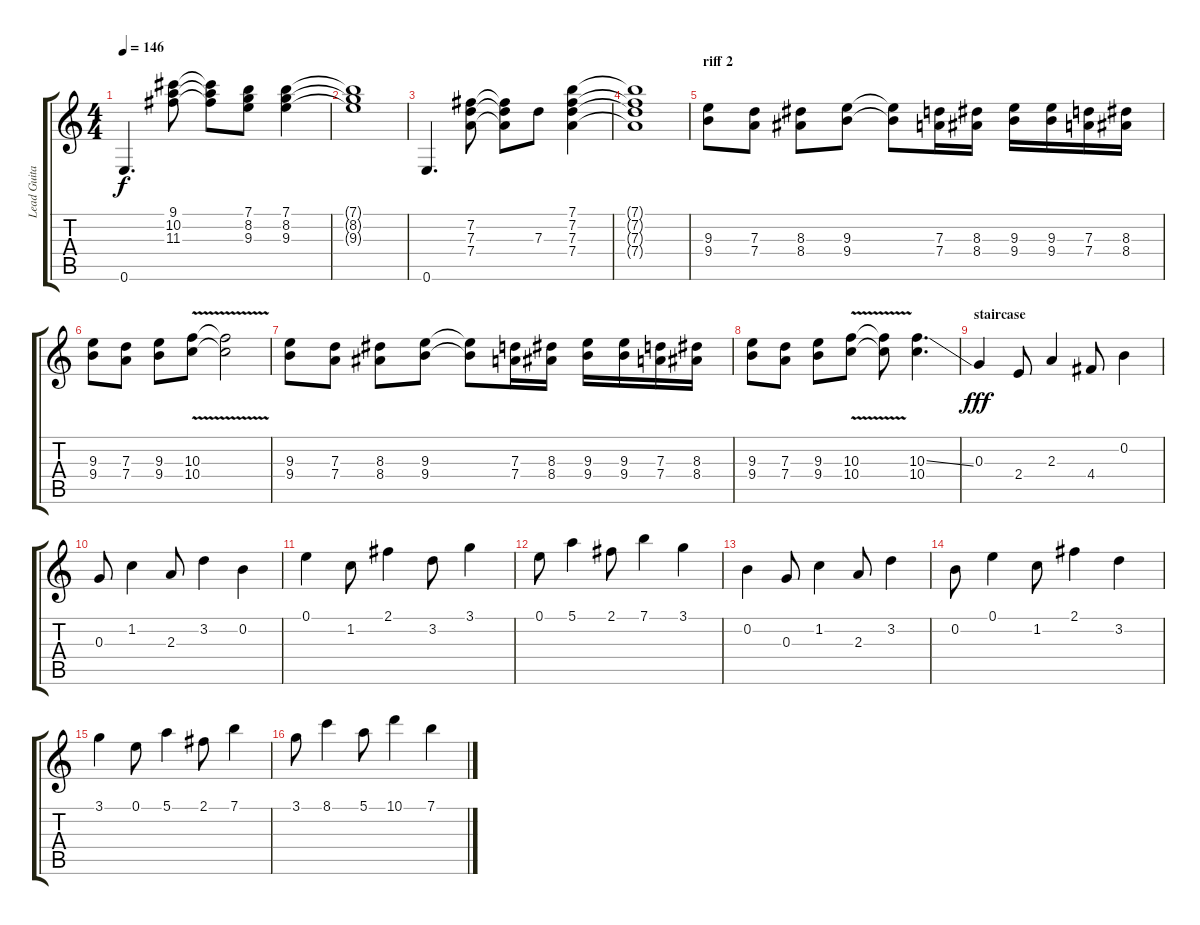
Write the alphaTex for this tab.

\track ("Lead Guitar" "Lead Guita") {instrument distortionguitar}
\staff {score tabs}
\tuning (E4 B3 G3 D3 A2 E2) {hide}
\ts (4 4)
\tempo 146
\clef g2
\ks c
0.6.4{d dy f} (9.1 10.2 11.3).8 (9.1{t} 10.2{t} 11.3{t}).8 (7.1 8.2 9.3).8 (7.1 8.2 9.3).4 |
(7.1{t} 8.2{t} 9.3{t}).1 |
0.6.4{d} (7.2 7.3 7.4).8 (7.2{t} 7.3{t} 7.4{t}).8 7.3.8 (7.1 7.2 7.3 7.4).4 |
(7.1{t} 7.2{t} 7.3{t} 7.4{t}).1 |
\section ("" "riff 2")
(9.3 9.4).8 (7.3 7.4).8 (8.3 8.4).8 (9.3 9.4).8 (9.3{t} 9.4{t}).8 (7.3 7.4).16 (8.3 8.4).16 (9.3 9.4).16 (9.3 9.4).16 (7.3 7.4).16 (8.3 8.4).16 |
(9.3 9.4).8 (7.3 7.4).8 (9.3 9.4).8 (10.3{v} 10.4{v}).8 (10.3{t} 10.4{t}).2 |
(9.3 9.4).8 (7.3 7.4).8 (8.3 8.4).8 (9.3 9.4).8 (9.3{t} 9.4{t}).8 (7.3 7.4).16 (8.3 8.4).16 (9.3 9.4).16 (9.3 9.4).16 (7.3 7.4).16 (8.3 8.4).16 |
(9.3 9.4).8 (7.3 7.4).8 (9.3 9.4).8 (10.3{v} 10.4{v}).8 (10.3{t} 10.4{t}).8 (10.3{ss} 10.4).4{d} |
\section ("" "staircase")
0.3.4{dy fff} 2.4.8 2.3.4 4.4.8 0.2.4 |
0.3.8 1.2.4 2.3.8 3.2.4 0.2.4 |
0.1.4 1.2.8 2.1.4 3.2.8 3.1.4 |
0.1.8 5.1.4 2.1.8 7.1.4 3.1.4 |
0.2.4 0.3.8 1.2.4 2.3.8 3.2.4 |
0.2.8 0.1.4 1.2.8 2.1.4 3.2.4 |
3.1.4 0.1.8 5.1.4 2.1.8 7.1.4 |
3.1.8 8.1.4 5.1.8 10.1.4 7.1.4
